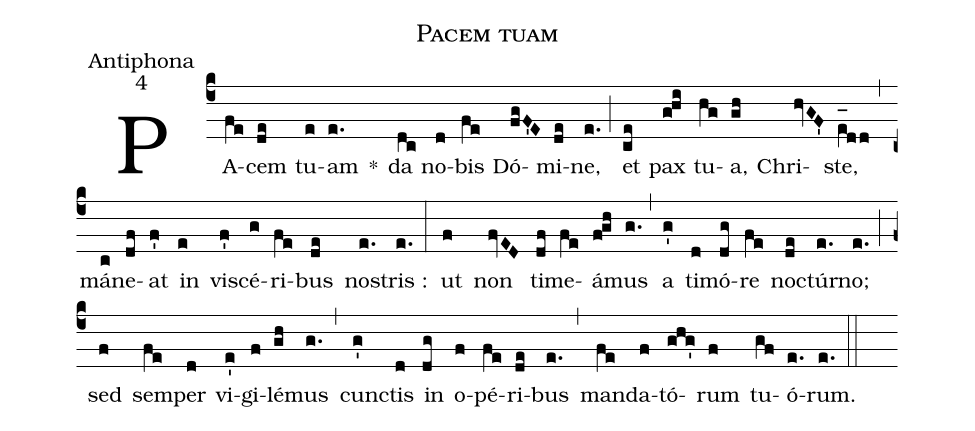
name:Pacem tuam;
office-part:Antiphona;
mode:4;
%%
(c4) PA(fe)cem(de) tu(e)am(e.) *() da(dc) no(d)bis(fe) Dó(fgF'E)mi(de)ne,(e.) (;) et(ce) pax(ghi) tu(hg)a,(gh) Chri(hvGF')ste,(e_[oh:h][ll:1]dd) (,) má(c)ne(df)at(f') in(e) vi(f')scé(g)ri(fe)bus(de) no(e.)stris :(e.) (:) ut(f) non(fvED) ti(df)me(fe)á(fgh)mus(g.) (,) a(g') ti(d)mó(dg)re(fe) no(de)ctúr(e.)no;(e.) (;) sed(f) sem(fe)per(d) vi(e')gi(f)lé(gh)mus(g.) (,) cun(g')ctis(d) in(dg) o(f)pé(fe)ri(de)bus(e.) (,) man(fe)da(f)tó(ghg')rum(f) tu(gf)ó(e.)rum.(e.) (::)
